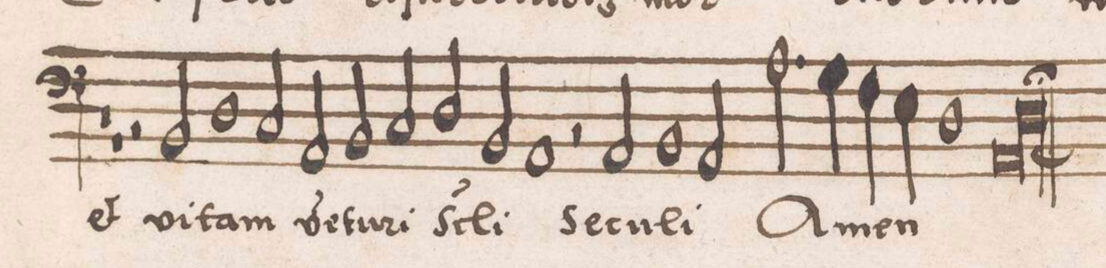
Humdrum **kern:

**kern	**text
*I"BASSVS	*
*clefF4	*
*k[]	*
*met(c|)	*
*M2/1	*
1r	.
=171	=171
1r	.
2r	.
2BB/	e(t)
=172	=172
1D	vi-
2C/	-tam
2AA/	ve(n)-
=173	=173
2BB/	-tu-
2C/	-ri
2D/	S(ae)-
2BB/	-c(u)-
=174	=174
1AA	-li
2r	.
2AA/	se-
=175	=175
1BB	-cu-
2AA/	-li
2.A\	A-
=176	=176
4G\	.
4F\	-men
4E\	.
1D	.
=177	=177
*lig	*
0AA	.
=178	=178
0D;	.
*Xlig	*
==	==
*-	*-
